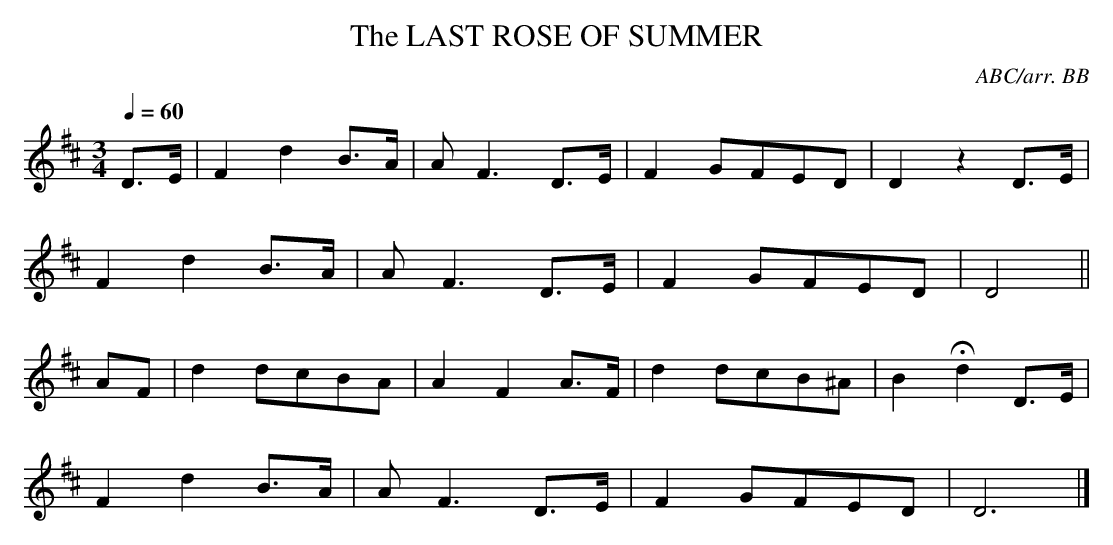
X:1
T:LAST ROSE OF SUMMER, The
C:ABC/arr. BB
M:3/4
Q:1/4=60
K:D
D>E|F2d2 B>A|AF3 D>E|F2GFED|D2z2D>E|
F2d2 B>A|AF3 D>E|F2GFED|D4 ||
AF|d2 dcBA|A2F2 A>F|d2dcB^A|B2Hd2 D>E|
F2d2 B>A|AF3 D>E|F2GFED|D6 |]
